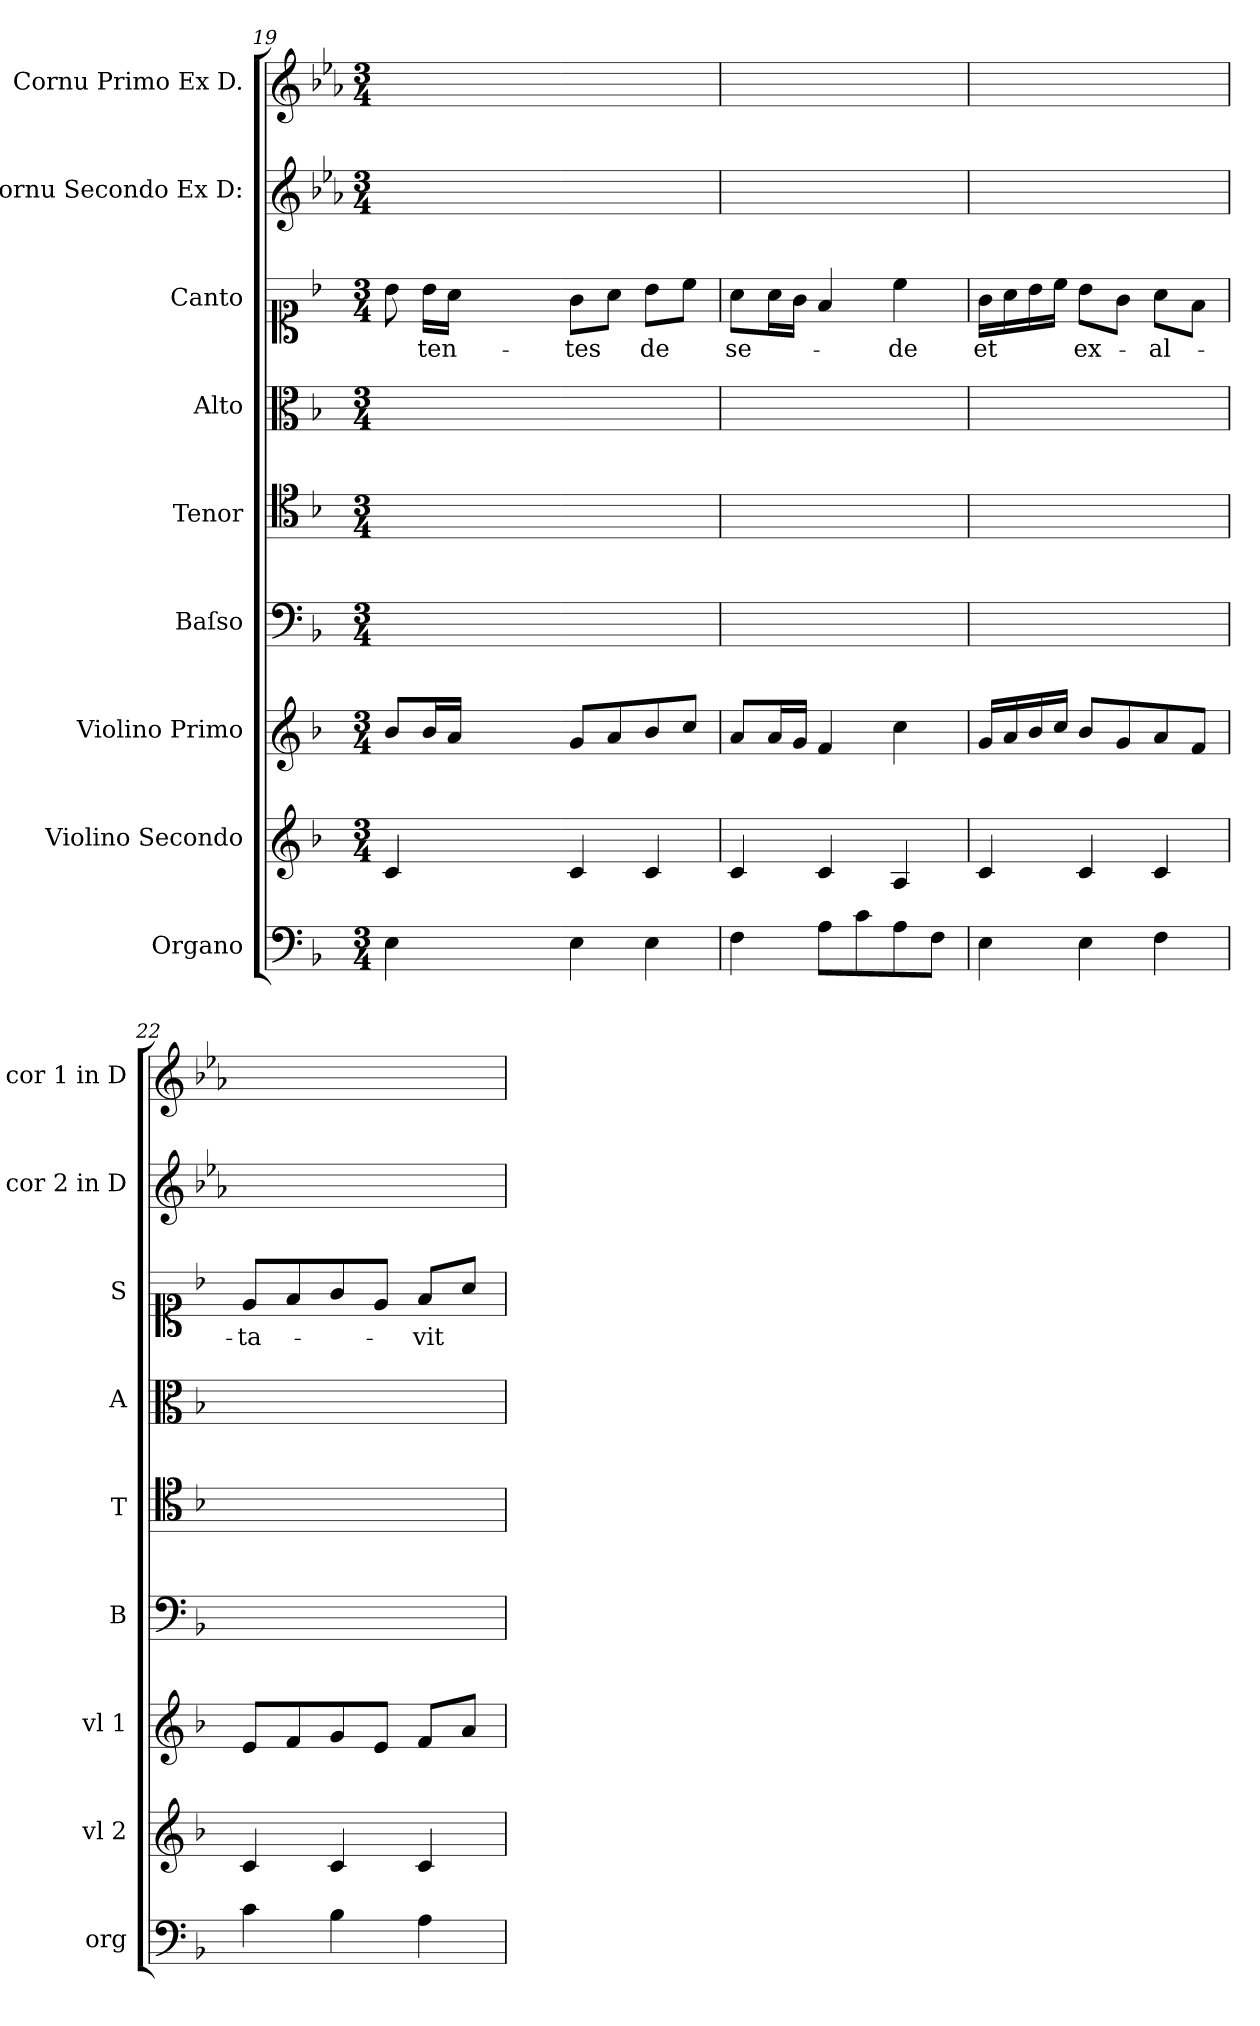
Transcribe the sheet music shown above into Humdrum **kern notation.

**kern	**kern	**kern	**kern	**kern	**kern	**kern	**text	**kern	**kern
*part9	*part8	*part7	*part6	*part5	*part4	*part3	*part3	*part2	*part1
*staff9	*staff8	*staff7	*staff6	*staff5	*staff4	*staff3	*staff3	*staff2	*staff1
*I"Organo	*I"Violino Secondo	*I"Violino Primo	*I"Baſso	*I"Tenor	*I"Alto	*I"Canto	*	*I"Cornu Secondo Ex D:	*I"Cornu Primo Ex D.
*I'org	*I'vl 2	*I'vl 1	*I'B	*I'T	*I'A	*I'S	*	*I'cor 2 in D	*I'cor 1 in D
*clefF4	*clefG2	*clefG2	*clefF4	*clefC4	*clefC3	*clefC1	*	*clefG2	*clefG2
*	*	*	*	*	*	*	*	*ITrd-1c-2	*ITrd-1c-2
*k[b-]	*k[b-]	*k[b-]	*k[b-]	*k[b-]	*k[b-]	*k[b-]	*	*k[b-]	*k[b-]
*d:	*d:	*d:	*d:	*d:	*d:	*d:	*	*d:	*d:
*M3/4	*M3/4	*M3/4	*M3/4	*M3/4	*M3/4	*M3/4	*	*M3/4	*M3/4
=19	=19	=19	=19	=19	=19	=19	=19	=19	=19
4E\	4c/	8b-/L	2.ryy	2.ryy	2.ryy	8b-\	.	2.ryy	2.ryy
.	.	16b-/L	.	.	.	16b-\LL	-ten-	.	.
.	.	16a/JJ	.	.	.	16a\JJ	.	.	.
2ryy	2ryy	2ryy	.	.	.	2ryy	.	.	.
=-	=-	=-	=-	=-	=-	=-	=-	=-	=-
4E\	4c/	8g/L	2ryy	2ryy	2ryy	8g\L	-tes	2ryy	2ryy
.	.	8a/	.	.	.	8a\J	.	.	.
4E\	4c/	8b-/	.	.	.	8b-\L	de	.	.
.	.	8cc/J	.	.	.	8cc\J	.	.	.
=20	=20	=20	=20	=20	=20	=20	=20	=20	=20
4F\	4c/	8a/L	2.ryy	2.ryy	2.ryy	8a\L	se-	2.ryy	2.ryy
.	.	16a/L	.	.	.	16a\L	.	.	.
.	.	16g/JJ	.	.	.	16g\JJ	.	.	.
8A\L	4c/	4f/	.	.	.	4f/	.	.	.
8c\	.	.	.	.	.	.	.	.	.
8A\	4A/	4cc\	.	.	.	4cc\	-de	.	.
8F\J	.	.	.	.	.	.	.	.	.
=21	=21	=21	=21	=21	=21	=21	=21	=21	=21
4E\	4c/	16g/LL	2.ryy	2.ryy	2.ryy	16g\LL	et	2.ryy	2.ryy
.	.	16a/	.	.	.	16a\	.	.	.
.	.	16b-/	.	.	.	16b-\	.	.	.
.	.	16cc/JJ	.	.	.	16cc\JJ	.	.	.
4E\	4c/	8b-/L	.	.	.	8b-\L	ex-	.	.
.	.	8g/	.	.	.	8g\J	.	.	.
4F\	4c/	8a/	.	.	.	8a\L	-al-	.	.
.	.	8f/J	.	.	.	8f\J	.	.	.
=22	=22	=22	=22	=22	=22	=22	=22	=22	=22
4c\	4c/	8e/L	2.ryy	2.ryy	2.ryy	8e/L	-ta-	2.ryy	2.ryy
.	.	8f/	.	.	.	8f/	.	.	.
4B-\	4c/	8g/	.	.	.	8g/	.	.	.
.	.	8e/J	.	.	.	8e/J	.	.	.
4A\	4c/	8f/L	.	.	.	8f/L	-vit	.	.
.	.	8a/J	.	.	.	8a/J	.	.	.
=	=	=	=	=	=	=	=	=	=
*-	*-	*-	*-	*-	*-	*-	*-	*-	*-
